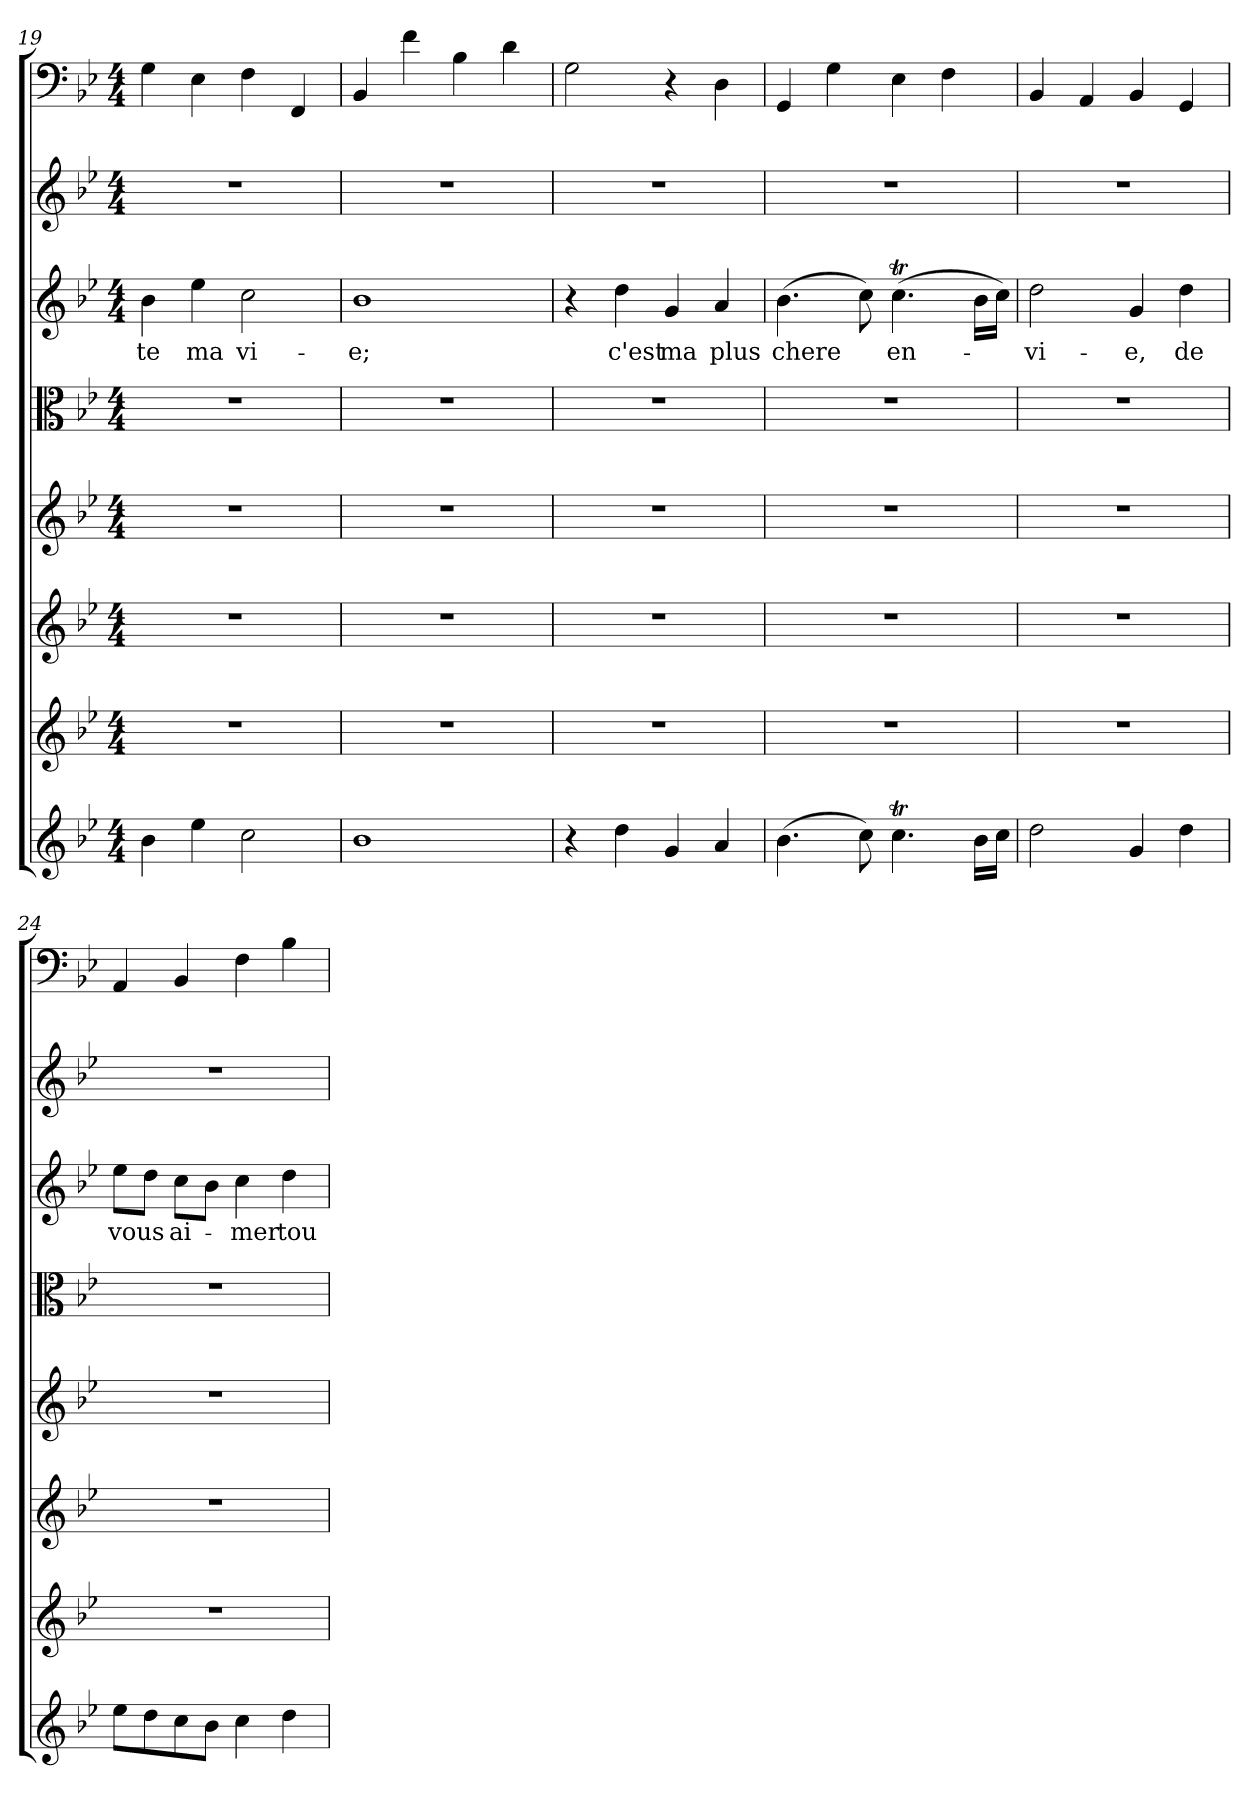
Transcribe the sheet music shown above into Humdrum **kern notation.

**kern	**kern	**kern	**kern	**kern	**kern	**text	**kern	**kern
*part8	*part7	*part6	*part5	*part4	*part3	*part3	*part2	*part1
*staff8	*staff7	*staff6	*staff5	*staff4	*staff3	*staff3	*staff2	*staff1
*clefG2	*clefG2	*clefG2	*clefG2	*clefC3	*clefG2	*	*clefG2	*clefF4
*k[b-e-]	*k[b-e-]	*k[b-e-]	*k[b-e-]	*k[b-e-]	*k[b-e-]	*	*k[b-e-]	*k[b-e-]
*g:	*g:	*g:	*	*g:	*g:	*	*g:	*g:
*M4/4	*M4/4	*M4/4	*M4/4	*M4/4	*M4/4	*	*M4/4	*M4/4
=19	=19	=19	=19	=19	=19	=19	=19	=19
4b-\	1r	1r	1r	1r	4b-\	-te	1r	4G\
4ee-\	.	.	.	.	4ee-\	ma	.	4E-\
2cc\	.	.	.	.	2cc\	vi-	.	4F\
.	.	.	.	.	.	.	.	4FF/
=20	=20	=20	=20	=20	=20	=20	=20	=20
1b-\	1r	1r	1r	1r	1b-\	-e;	1r	4BB-/
.	.	.	.	.	.	.	.	4f\
.	.	.	.	.	.	.	.	4B-\
.	.	.	.	.	.	.	.	4d\
=21	=21	=21	=21	=21	=21	=21	=21	=21
4r	1r	1r	1r	1r	4r	.	1r	2G\
4dd\	.	.	.	.	4dd\	c'est	.	.
4g/	.	.	.	.	4g/	ma	.	4r
4a/	.	.	.	.	4a/	plus	.	4D\
=22	=22	=22	=22	=22	=22	=22	=22	=22
(4.b-\	1r	1r	1r	1r	(4.b-\	chere	1r	4GG/
.	.	.	.	.	.	.	.	4G\
8cc\)	.	.	.	.	8cc\)	.	.	.
4.ccT\	.	.	.	.	(4.ccT\	en-	.	4E-\
.	.	.	.	.	.	.	.	4F\
16b-\LL	.	.	.	.	16b-\LL	.	.	.
16cc\JJ	.	.	.	.	16cc\JJ)	.	.	.
=23	=23	=23	=23	=23	=23	=23	=23	=23
2dd\	1r	1r	1r	1r	2dd\	-vi-	1r	4BB-/
.	.	.	.	.	.	.	.	4AA/
4g/	.	.	.	.	4g/	-e,	.	4BB-/
4dd\	.	.	.	.	4dd\	de	.	4GG/
=24	=24	=24	=24	=24	=24	=24	=24	=24
8ee-\L	1r	1r	1r	1r	8ee-\L	vous	1r	4AA/
8dd\	.	.	.	.	8dd\J	.	.	.
8cc\	.	.	.	.	8cc\L	ai-	.	4BB-/
8b-\J	.	.	.	.	8b-\J	.	.	.
4cc\	.	.	.	.	4cc\	-mer	.	4F\
4dd\	.	.	.	.	4dd\	tou-	.	4B-\
=	=	=	=	=	=	=	=	=
*-	*-	*-	*-	*-	*-	*-	*-	*-
